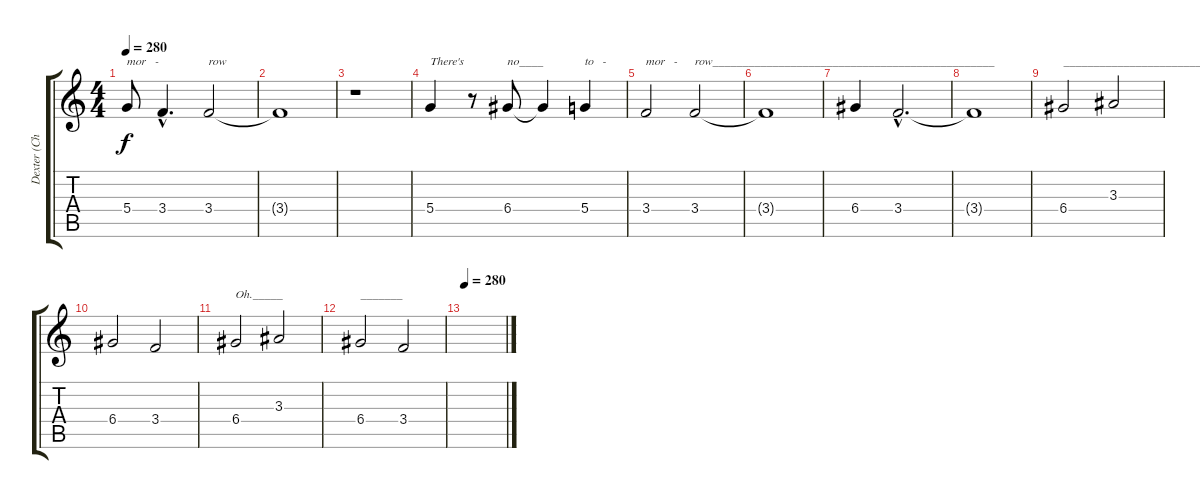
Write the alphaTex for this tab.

\track ("Dexter (Chant)" "Dexter (Ch") {instrument tenorsax}
\staff {score tabs}
\tuning (E5 B4 G4 D4 A3 E3) {hide}
\ts (4 4)
\tempo 280
\clef g2
\ks c
5.4.8{txt "mor   -" dy f} 3.4{hac}.4{d} 3.4.2{txt "row"} |
3.4{t}.1 |
r.1 |
5.4.4{txt "There's"} r.8 6.4.8{txt "no____"} 6.4{t}.4 5.4.4{txt "to   -"} |
3.4.2{txt "mor   -"} 3.4.2{txt "row_______________________________________________"} |
3.4{t}.1 |
6.4.4 3.4{hac}.2{d} |
3.4{t}.1 |
6.4.2{txt "________________________"} 3.3.2 |
6.4.2 3.4.2 |
6.4.2{txt "Oh._____"} 3.3.2 |
6.4.2{txt "_______"} 3.4.2 |
\tempo 280
